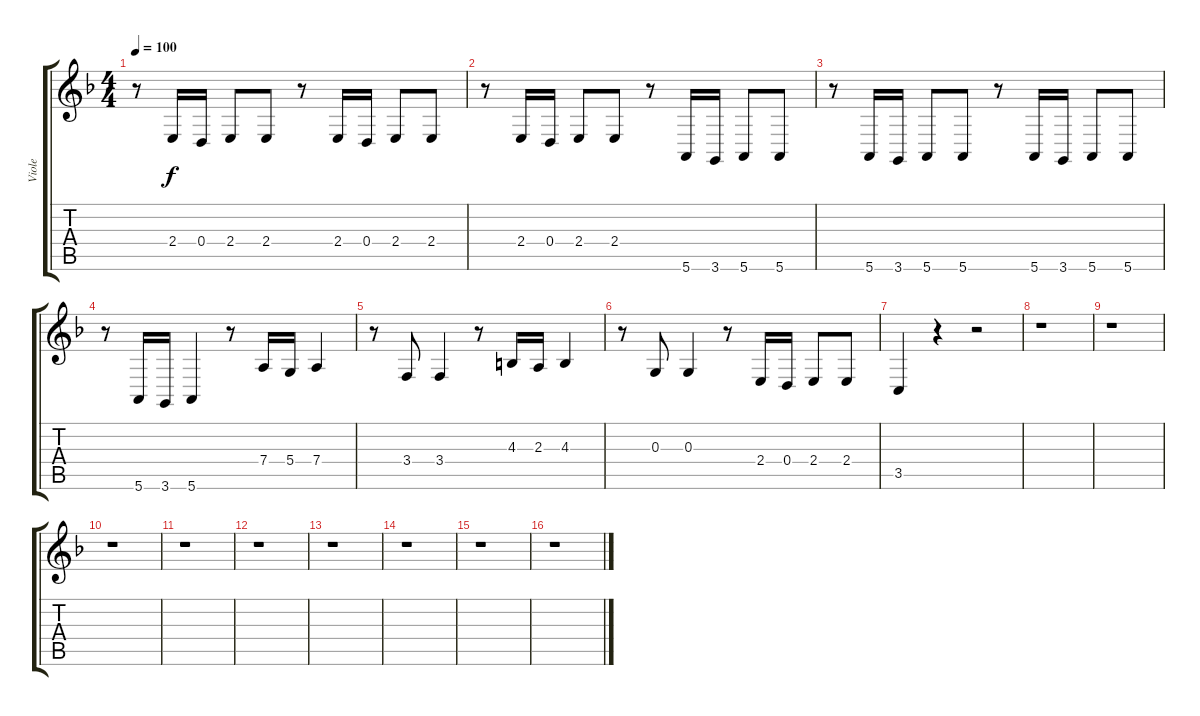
\track ("Viole" "Viole") {instrument viola}
\staff {score tabs}
\tuning (E4 B3 G3 D3 A2 E2) {hide}
\ts (4 4)
\tempo 100
\clef g2
\ks f
r.8{dy f} 2.4.16 0.4.16 2.4.8 2.4.8 r.8 2.4.16 0.4.16 2.4.8 2.4.8 |
r.8 2.4.16 0.4.16 2.4.8 2.4.8 r.8 5.6.16 3.6.16 5.6.8 5.6.8 |
r.8 5.6.16 3.6.16 5.6.8 5.6.8 r.8 5.6.16 3.6.16 5.6.8 5.6.8 |
r.8 5.6.16 3.6.16 5.6.4 r.8 7.4.16 5.4.16 7.4.4 |
r.8 3.4.8 3.4.4 r.8 4.3.16 2.3.16 4.3.4 |
r.8 0.3.8 0.3.4 r.8 2.4.16 0.4.16 2.4.8 2.4.8 |
3.5.4 r.4 r.2 |
r.1 |
r.1 |
r.1 |
r.1 |
r.1 |
r.1 |
r.1 |
r.1 |
r.1
